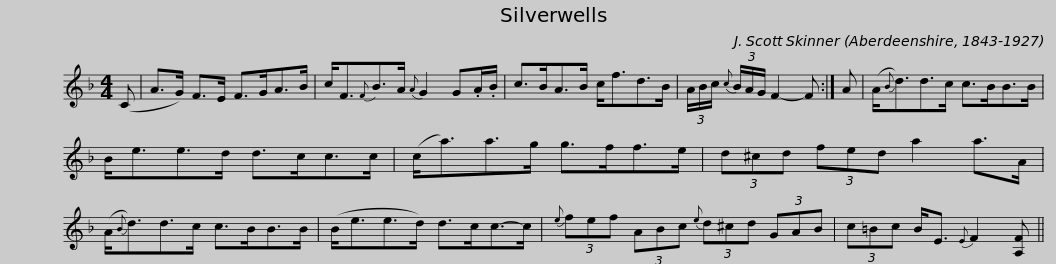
X:1
L:1/8
M:4/4
I:linebreak $
K:F
V:1 treble
V:1
 (C | A>G) F>E F>GA>B | c<F{F}B>A{A} G2 G.A/.B/ | c>BA>B c<fd>B | (3A/B/c/{c} (3B/A/G/ F2- F :| %5
 A |$ (A/{B}d3/2)d>c c>BB>B | B<ee>d d>cc>c | (c<a)a>g g>ff>e | (3d^cd (3fed a2 a>A |$ %10
 (A/{B}d3/2)d>c c>BB>B | (B<ee>d) d>cc->c |{e} (3fef (3ABc{e} (3d^cd (3GAB | (3c=Bc B<E{E} F2 [A,F] || %14
